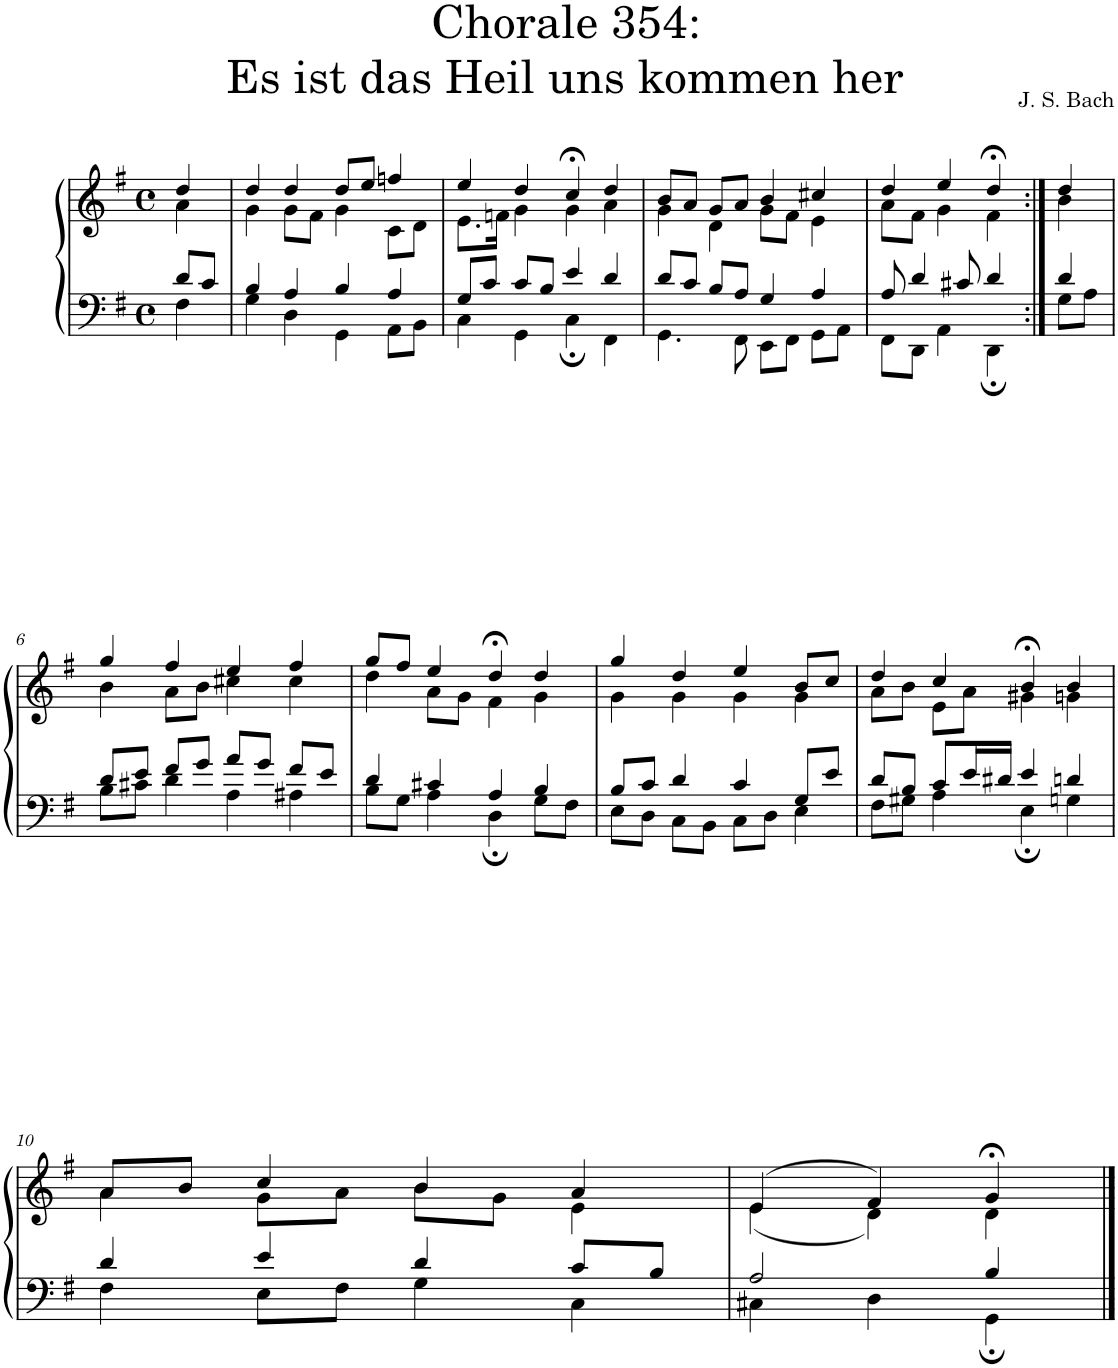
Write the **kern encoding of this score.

**kern	**kern
*part1	*part1
*staff2	*staff1
*I"S,A	*
*clefF4	*clefG2
*k[f#]	*k[f#]
*M4/4	*M4/4
*met(c)	*met(c)
=	=
*^	*^
8d/L	4F#\	4dd/	4a\
8c/J	.	.	.
=1	=1	=1	=1
4B/	4G\	4dd/	4g\
4A/	4D\	4dd/	8g\L
.	.	.	8f#\J
4B/	4GG\	8dd/L	4g\
.	.	8ee/J	.
4A/	8AA\L	4ffn/	8c\L
.	8BB\J	.	8d\J
=2	=2	=2	=2
8G/L	4C\	4ee/	8.e\L
8c/J	.	.	.
.	.	.	16fn\Jk
8c/L	4GG\	4dd/	4g\
8B/J	.	.	.
4e/	4C;\	4cc;</	4g\
4d/	4FF#\	4dd/	4a\
=3	=3	=3	=3
8d/L	4.GG\	8b/L	4g\
8c/J	.	8a/J	.
8B/L	.	8g/L	4d\
8A/J	8FF#\	8a/J	.
4G/	8EE\L	4b/	8g\L
.	8FF#\J	.	8f#\J
4A/	8GG\L	4cc#X/	4e\
.	8AA\J	.	.
=1676	=1676	=1676	=1676
8A/	8FF#\L	4dd/	8a\L
4d/	8DD\J	.	8f#\J
.	4AA\	4ee/	4g\
8c#X/	.	.	.
4d/	4DD;\	4dd;</	4f#\
=1677:|!	=1677:|!	=1677:|!	=1677:|!
4d/	8G\L	4dd/	4b\
.	8A\J	.	.
!!LO:LB:g=z	!!
=6	=6	=6	=6
8d/L	8B\L	4gg/	4b\
8e/J	8c#X\J	.	.
8f#/L	4d\	4ff#/	8a\L
8g/J	.	.	8b\J
8a/L	4A\	4ee/	4cc#X\
8g/J	.	.	.
8f#/L	4A#X\	4ff#/	4cc#\
8e/J	.	.	.
=7	=7	=7	=7
4d/	8B\L	8gg/L	4dd\
.	8G\J	8ff#/J	.
4c#X/	4A\	4ee/	8a\L
.	.	.	8g\J
4A/	4D;\	4dd;</	4f#\
4B/	8G\L	4dd/	4g\
.	8F#\J	.	.
=8	=8	=8	=8
8B/L	8E\L	4gg/	4g\
8c/J	8D\J	.	.
4d/	8C\L	4dd/	4g\
.	8BB\J	.	.
4c/	8C\L	4ee/	4g\
.	8D\J	.	.
8G/L	4E\	8b/L	4g\
8e/J	.	8cc/J	.
=9	=9	=9	=9
8d/L	8F#\L	4dd/	8a\L
8B/J	8G#X\J	.	8b\J
8c/L	4A\	4cc/	8e\L
16e/L	.	.	8a\J
16d#X/JJ	.	.	.
4e/	4E;\	4b;</	4g#X\
4dn/	4Gn\	4b/	4gn\
!!LO:LB:g=z	!!
=10	=10	=10	=10
4d/	4F#\	8a/L	4a\
.	.	8b/J	.
4e/	8E\L	4cc/	8g\L
.	8F#\J	.	8a\J
4d/	4G\	4b/	8b\L
.	.	.	8g\J
8c/L	4C\	4a/	4e\
8B/J	.	.	.
=11	=11	=11	=11
2A/	4C#X\	(>4e/	(<4e\
.	4D\	4f#/)	4d\)
4B/	4GG;\	4g;</	4d\
*v	*v	*	*
*	*v	*v
==	==
*-	*-
